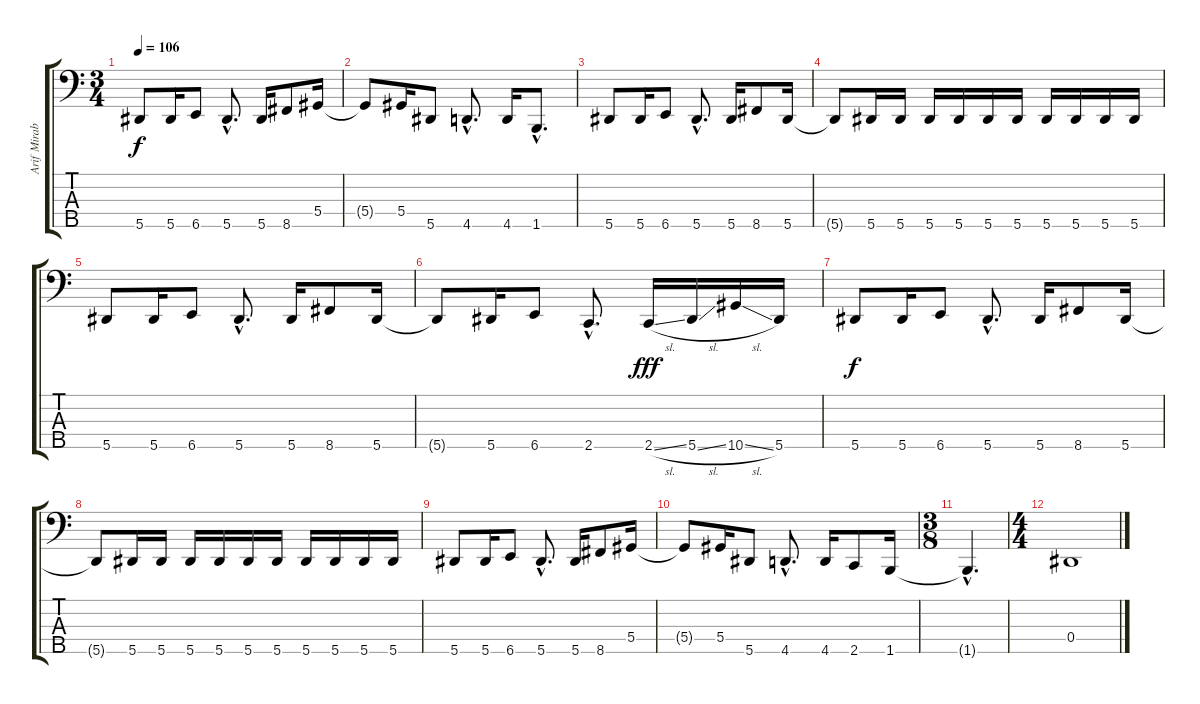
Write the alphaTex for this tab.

\track ("Arif Mirabdolbaghi" "Arif Mirab") {instrument electricbassfinger}
\staff {score tabs}
\tuning (Gb2 Db2 Ab1 Eb1 Bb0) {hide}
\ts (3 4)
\tempo 106
\clef f4
\ks c
5.5.8{dy f} 5.5.16 6.5.8 5.5{hac}.8{d} 5.5.16 8.5.8 5.4.16 |
5.4{t}.8 5.4.16 5.5.8 4.5{hac}.8{d} 4.5.16 1.5{hac}.8{d} |
5.5.8 5.5.16 6.5.8 5.5{hac}.8{d} 5.5.16 8.5.8 5.5.16 |
5.5{t}.8 5.5.16 5.5.16 5.5.16 5.5.16 5.5.16 5.5.16 5.5.16 5.5.16 5.5.16 5.5.16 |
5.5.8 5.5.16 6.5.8 5.5{hac}.8{d} 5.5.16 8.5.8 5.5.16 |
5.5{t}.8 5.5.16 6.5.8 2.5{hac}.8{d} 2.5{sl}.16{dy fff} 5.5{sl}.16 10.5{sl}.16 5.5.16 |
5.5.8{dy f} 5.5.16 6.5.8 5.5{hac}.8{d} 5.5.16 8.5.8 5.5.16 |
5.5{t}.8 5.5.16 5.5.16 5.5.16 5.5.16 5.5.16 5.5.16 5.5.16 5.5.16 5.5.16 5.5.16 |
5.5.8 5.5.16 6.5.8 5.5{hac}.8{d} 5.5.16 8.5.8 5.4.16 |
5.4{t}.8 5.4.16 5.5.8 4.5{hac}.8{d} 4.5.16 2.5.8 1.5.16 |
\ts (3 8)
1.5{hac t}.4{d} |
\ts (4 4)
0.4.1
